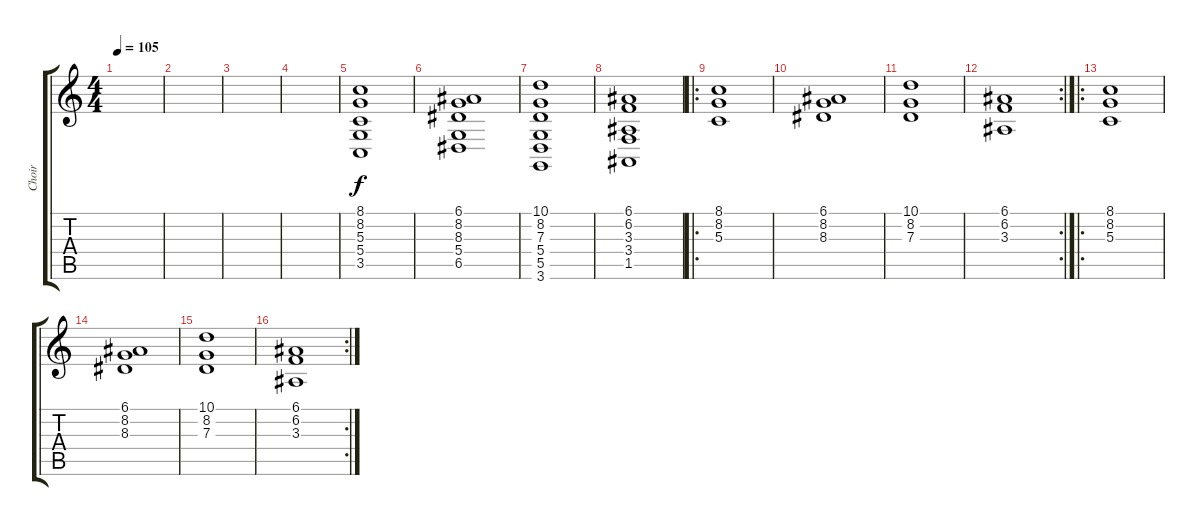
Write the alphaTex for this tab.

\track ("Choir" "Choir") {instrument choiraahs}
\staff {score tabs}
\tuning (E4 B3 G3 D3 A2 E2) {hide}
\ts (4 4)
\tempo 105
\clef g2
\ks c
|
|
|
|
(8.1 8.2 5.3 5.4 3.5).1 |
(6.1 8.2 8.3 5.4 6.5).1 |
(10.1 8.2 7.3 5.4 5.5 3.6).1 |
(6.1 6.2 3.3 3.4 1.5).1 |
\ro
(8.1 8.2 5.3).1 |
(6.1 8.2 8.3).1 |
(10.1 8.2 7.3).1 |
\rc 2
(6.1 6.2 3.3).1 |
\ro
(8.1 8.2 5.3).1 |
(6.1 8.2 8.3).1 |
(10.1 8.2 7.3).1 |
\rc 2
(6.1 6.2 3.3).1
